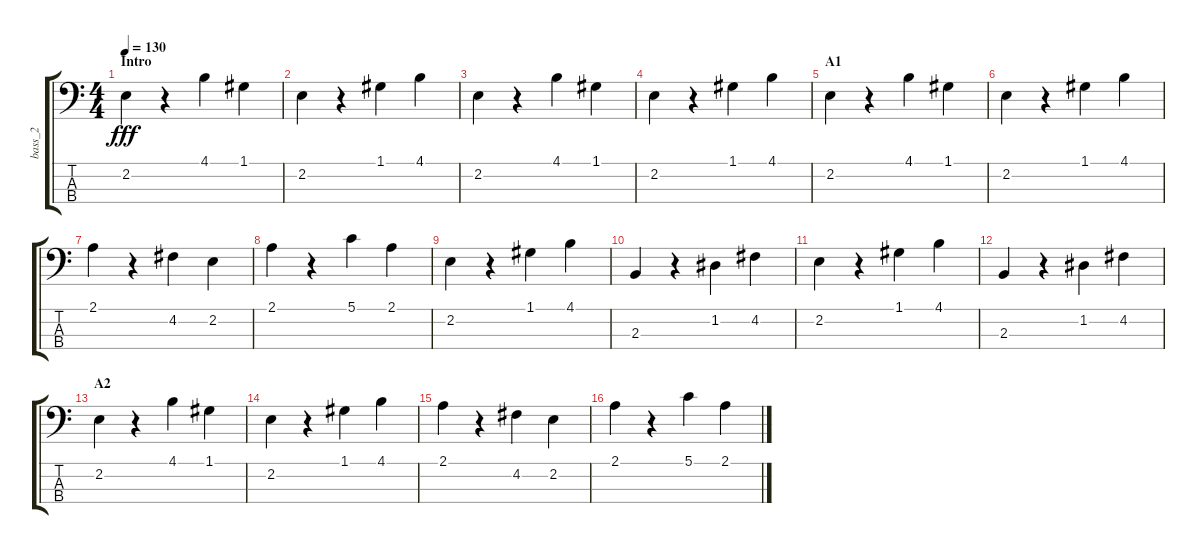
\track ("bass_2" "bass_2") {instrument electricguitarmuted}
\staff {score tabs}
\tuning (G2 D2 A1 E1) {hide}
\ts (4 4)
\section ("" "Intro")
\tempo 130
\clef f4
\ks c
2.2.4{dy fff instrument electricguitarmuted} r.4 4.1.4 1.1.4 |
2.2.4 r.4 1.1.4 4.1.4 |
2.2.4 r.4 4.1.4 1.1.4 |
2.2.4 r.4 1.1.4 4.1.4 |
\section ("" "A1")
2.2.4 r.4 4.1.4 1.1.4 |
2.2.4 r.4 1.1.4 4.1.4 |
2.1.4 r.4 4.2.4 2.2.4 |
2.1.4 r.4 5.1.4 2.1.4 |
2.2.4 r.4 1.1.4 4.1.4 |
2.3.4 r.4 1.2.4 4.2.4 |
2.2.4 r.4 1.1.4 4.1.4 |
2.3.4 r.4 1.2.4 4.2.4 |
\section ("" "A2")
2.2.4 r.4 4.1.4 1.1.4 |
2.2.4 r.4 1.1.4 4.1.4 |
2.1.4 r.4 4.2.4 2.2.4 |
2.1.4 r.4 5.1.4 2.1.4
